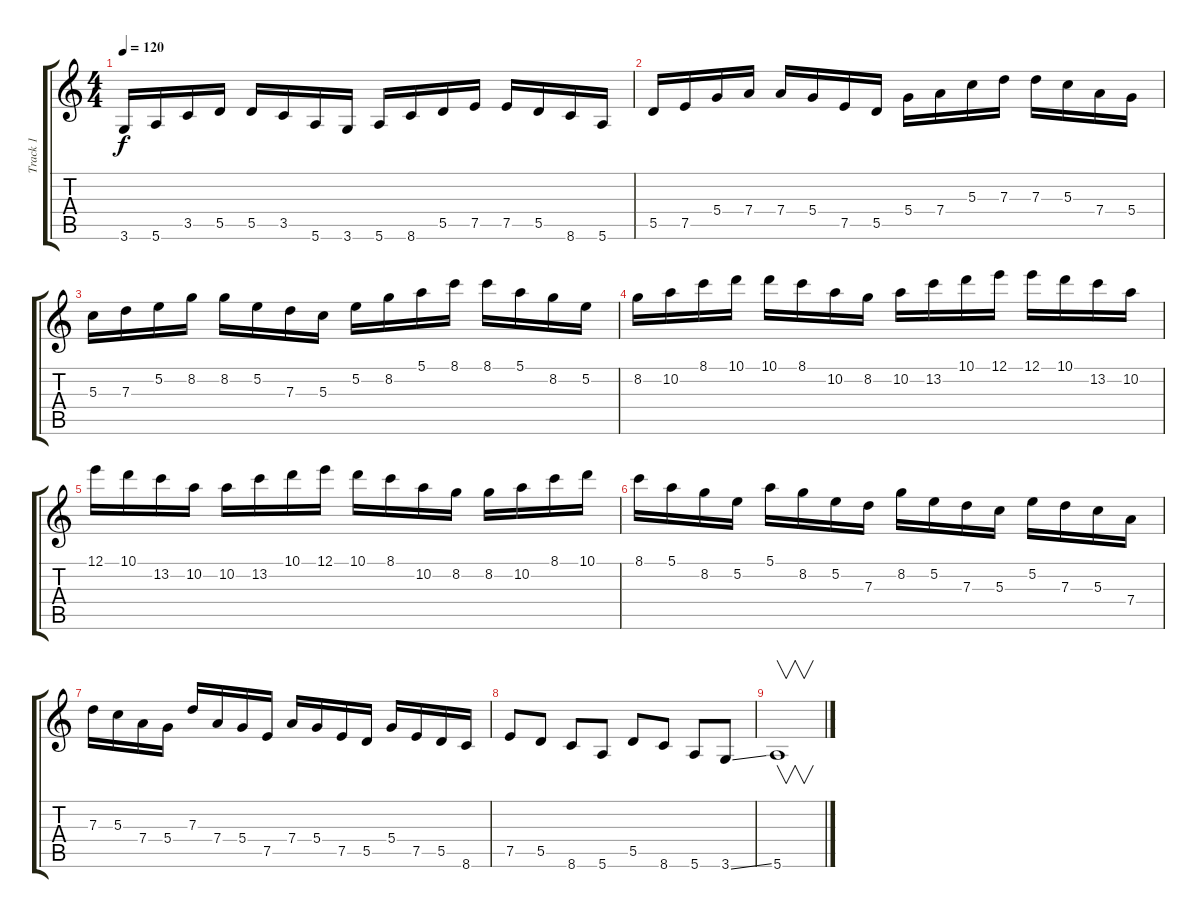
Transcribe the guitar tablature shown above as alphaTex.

\track ("Track 1" "Track 1") {instrument overdrivenguitar}
\staff {score tabs}
\tuning (E4 B3 G3 D3 A2 E2) {hide}
\ts (4 4)
\tempo 120
\clef g2
\ks c
3.6.16{dy f instrument overdrivenguitar} 5.6.16 3.5.16 5.5.16 5.5.16 3.5.16 5.6.16 3.6.16 5.6.16 8.6.16 5.5.16 7.5.16 7.5.16 5.5.16 8.6.16 5.6.16 |
5.5.16 7.5.16 5.4.16 7.4.16 7.4.16 5.4.16 7.5.16 5.5.16 5.4.16 7.4.16 5.3.16 7.3.16 7.3.16 5.3.16 7.4.16 5.4.16 |
5.3.16 7.3.16 5.2.16 8.2.16 8.2.16 5.2.16 7.3.16 5.3.16 5.2.16 8.2.16 5.1.16 8.1.16 8.1.16 5.1.16 8.2.16 5.2.16 |
8.2.16 10.2.16 8.1.16 10.1.16 10.1.16 8.1.16 10.2.16 8.2.16 10.2.16 13.2.16 10.1.16 12.1.16 12.1.16 10.1.16 13.2.16 10.2.16 |
12.1.16 10.1.16 13.2.16 10.2.16 10.2.16 13.2.16 10.1.16 12.1.16 10.1.16 8.1.16 10.2.16 8.2.16 8.2.16 10.2.16 8.1.16 10.1.16 |
8.1.16 5.1.16 8.2.16 5.2.16 5.1.16 8.2.16 5.2.16 7.3.16 8.2.16 5.2.16 7.3.16 5.3.16 5.2.16 7.3.16 5.3.16 7.4.16 |
7.3.16 5.3.16 7.4.16 5.4.16 7.3.16 7.4.16 5.4.16 7.5.16 7.4.16 5.4.16 7.5.16 5.5.16 5.4.16 7.5.16 5.5.16 8.6.16 |
7.5.8 5.5.8 8.6.8 5.6.8 5.5.8 8.6.8 5.6.8 3.6{ss}.8 |
5.6.1{v}
